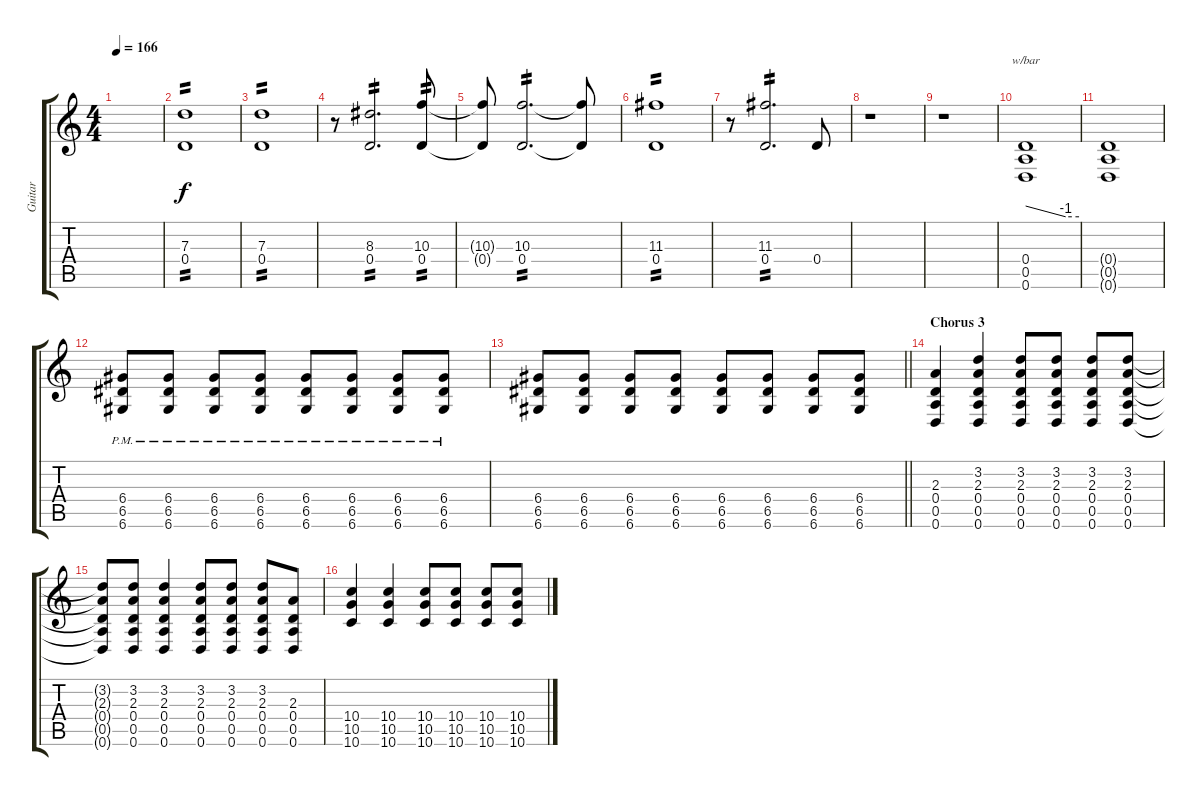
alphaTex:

\track ("Guitar" "Guitar") {instrument distortionguitar}
\staff {score tabs}
\tuning (E4 B3 G3 D3 A2 D2) {hide}
\ts (4 4)
\tempo 166
\clef g2
\ks c
|
(7.3 0.4).1{tp 2} |
(7.3 0.4).1{tp 2} |
r.8 (8.3 0.4).2{d tp 2} (10.3 0.4).8{tp 2} |
(10.3{t} 0.4{t}).8 (10.3 0.4).2{d tp 2} (10.3{t} 0.4{t}).8 |
(11.3 0.4).1{tp 2} |
r.8 (11.3 0.4).2{d tp 2} 0.4.8 |
r.1 |
r.1 |
(0.4 0.5 0.6).1{tbe (custom default 0 0 45 -4 60 -4)} |
(0.4{t} 0.5{t} 0.6{t}).1 |
(6.4{pm} 6.5{pm} 6.6{pm}).8{volume 16} (6.4{pm} 6.5{pm} 6.6{pm}).8 (6.4{pm} 6.5{pm} 6.6{pm}).8 (6.4{pm} 6.5{pm} 6.6{pm}).8 (6.4{pm} 6.5{pm} 6.6{pm}).8 (6.4{pm} 6.5{pm} 6.6{pm}).8 (6.4{pm} 6.5{pm} 6.6{pm}).8 (6.4{pm} 6.5{pm} 6.6{pm}).8 |
\barLineRight lightlight
(6.4 6.5 6.6).8 (6.4 6.5 6.6).8 (6.4 6.5 6.6).8 (6.4 6.5 6.6).8 (6.4 6.5 6.6).8 (6.4 6.5 6.6).8 (6.4 6.5 6.6).8 (6.4 6.5 6.6).8 |
\section ("" "Chorus 3")
(2.3 0.4 0.5 0.6).4 (3.2 2.3 0.4 0.5 0.6).4 (3.2 2.3 0.4 0.5 0.6).8 (3.2 2.3 0.4 0.5 0.6).8 (3.2 2.3 0.4 0.5 0.6).8 (3.2 2.3 0.4 0.5 0.6).8 |
(3.2{t} 2.3{t} 0.4{t} 0.5{t} 0.6{t}).8 (3.2 2.3 0.4 0.5 0.6).8 (3.2 2.3 0.4 0.5 0.6).4 (3.2 2.3 0.4 0.5 0.6).8 (3.2 2.3 0.4 0.5 0.6).8 (3.2 2.3 0.4 0.5 0.6).8 (2.3 0.4 0.5 0.6).8 |
(10.4 10.5 10.6).4 (10.4 10.5 10.6).4 (10.4 10.5 10.6).8 (10.4 10.5 10.6).8 (10.4 10.5 10.6).8 (10.4{sl} 10.5{sl} 10.6{sl}).8
